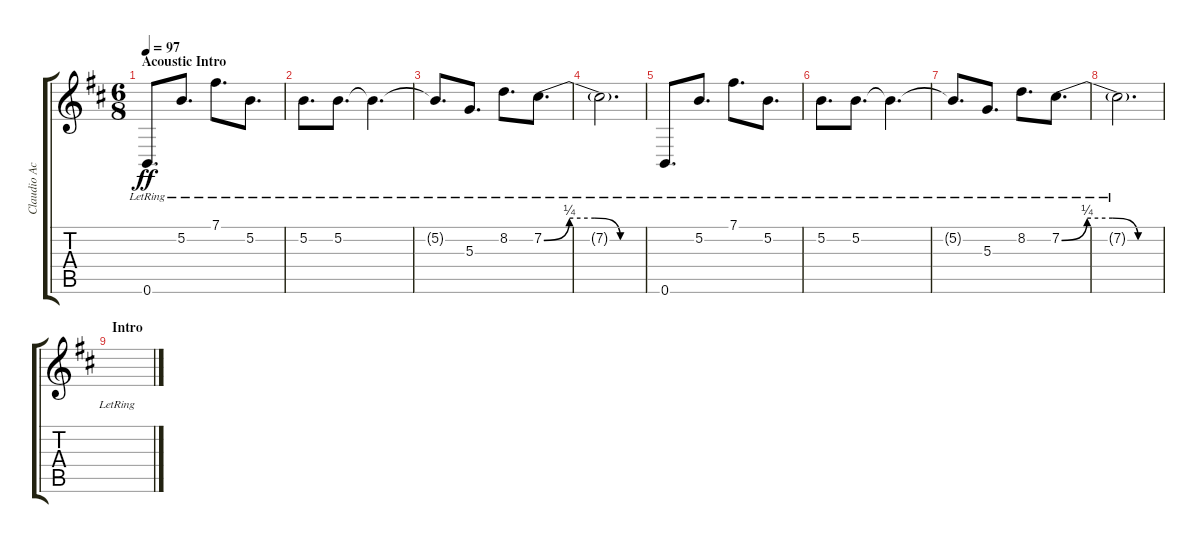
\track ("Claudio Acoustic" "Claudio Ac") {instrument acousticguitarsteel}
\staff {score tabs}
\tuning (B3 Gb3 D3 A2 E2 B1) {hide}
\ts (6 8)
\section ("" "Acoustic Intro")
\tempo 97
\clef g2
\ks bminor
0.6{lr}.8{d dy ff instrument acousticguitarsteel} 5.2{lr}.8{d} 7.1{lr}.8{d} 5.2{lr}.8{d} |
5.2{lr}.8{d} 5.2{lr}.8{d} 5.2{lr t}.4{d} |
5.2{lr t}.8{d} 5.3{lr}.8{d} 8.2{lr}.8{d} 7.2{be (custom 0 0 15 1 30 1 45 0 60 0) lr}.8{d} |
7.2{lr t}.2{d} |
0.6{lr}.8{d} 5.2{lr}.8{d} 7.1{lr}.8{d} 5.2{lr}.8{d} |
5.2{lr}.8{d} 5.2{lr}.8{d} 5.2{lr t}.4{d} |
5.2{lr t}.8{d} 5.3{lr}.8{d} 8.2{lr}.8{d} 7.2{be (custom 0 0 15 1 30 1 45 0 60 0) lr}.8{d} |
7.2{lr t}.2{d} |
\section ("" "Intro")
